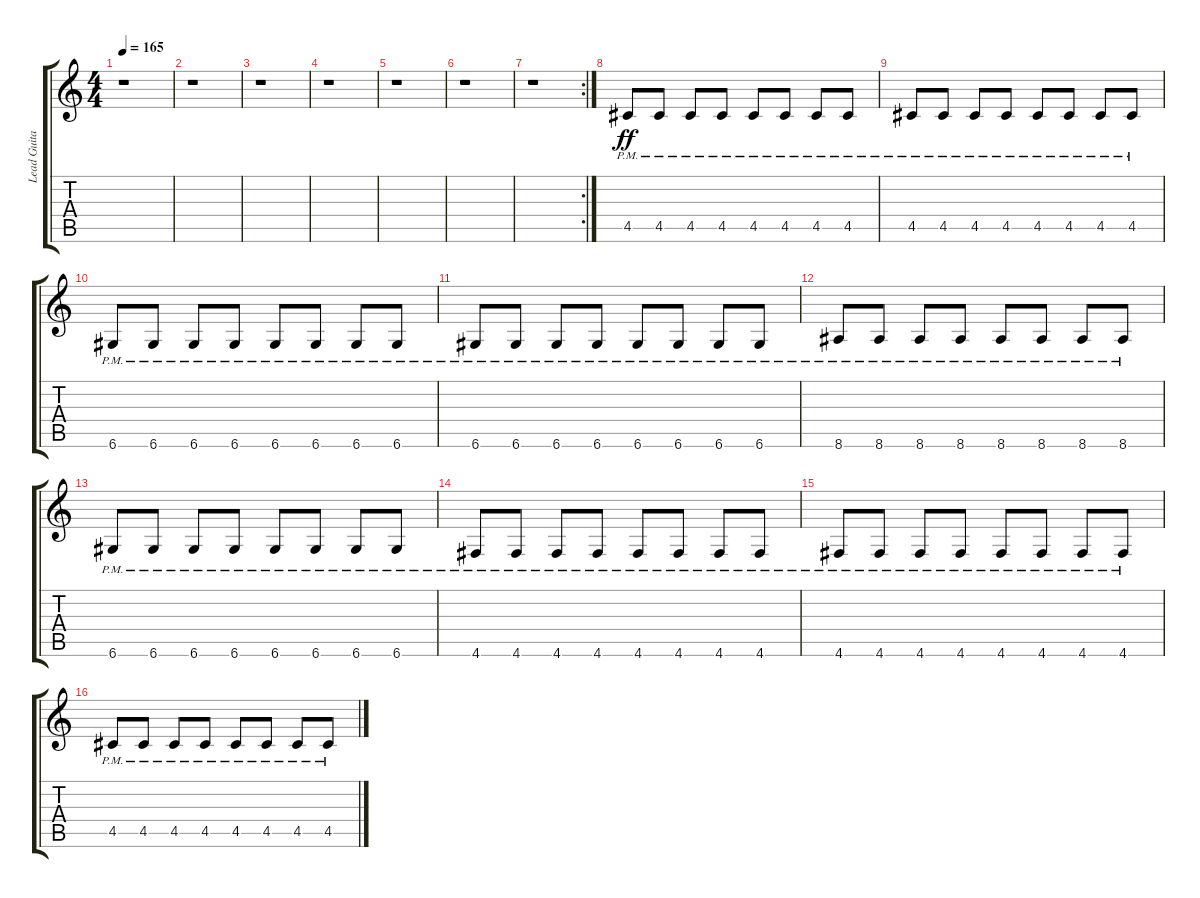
\track ("Lead Guitar" "Lead Guita") {instrument distortionguitar}
\staff {score tabs}
\tuning (E4 B3 G3 D3 A2 D2) {hide}
\ts (4 4)
\tempo 165
\clef g2
\ks c
r.1{dy f} |
r.1 |
r.1 |
r.1 |
r.1 |
r.1 |
\rc 2
r.1 |
4.5{pm}.8{dy ff} 4.5{pm}.8 4.5{pm}.8 4.5{pm}.8 4.5{pm}.8 4.5{pm}.8 4.5{pm}.8 4.5{pm}.8 |
4.5{pm}.8 4.5{pm}.8 4.5{pm}.8 4.5{pm}.8 4.5{pm}.8 4.5{pm}.8 4.5{pm}.8 4.5{pm}.8 |
6.6{pm}.8 6.6{pm}.8 6.6{pm}.8 6.6{pm}.8 6.6{pm}.8 6.6{pm}.8 6.6{pm}.8 6.6{pm}.8 |
6.6{pm}.8 6.6{pm}.8 6.6{pm}.8 6.6{pm}.8 6.6{pm}.8 6.6{pm}.8 6.6{pm}.8 6.6{pm}.8 |
8.6{pm}.8 8.6{pm}.8 8.6{pm}.8 8.6{pm}.8 8.6{pm}.8 8.6{pm}.8 8.6{pm}.8 8.6{pm}.8 |
6.6{pm}.8 6.6{pm}.8 6.6{pm}.8 6.6{pm}.8 6.6{pm}.8 6.6{pm}.8 6.6{pm}.8 6.6{pm}.8 |
4.6{pm}.8 4.6{pm}.8 4.6{pm}.8 4.6{pm}.8 4.6{pm}.8 4.6{pm}.8 4.6{pm}.8 4.6{pm}.8 |
4.6{pm}.8 4.6{pm}.8 4.6{pm}.8 4.6{pm}.8 4.6{pm}.8 4.6{pm}.8 4.6{pm}.8 4.6{pm}.8 |
4.5{pm}.8 4.5{pm}.8 4.5{pm}.8 4.5{pm}.8 4.5{pm}.8 4.5{pm}.8 4.5{pm}.8 4.5{pm}.8
